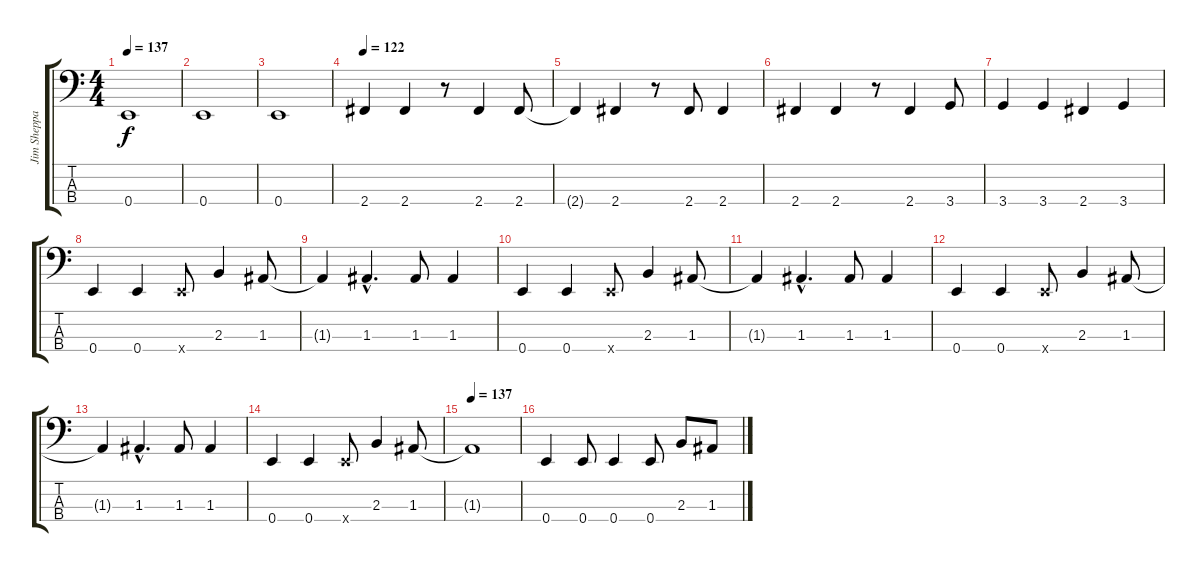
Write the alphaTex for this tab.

\track ("Jim Sheppard" "Jim Sheppa") {instrument electricbassfinger}
\staff {score tabs}
\tuning (G2 D2 A1 E1) {hide}
\ts (4 4)
\tempo 137
\clef f4
\ks c
0.4.1{dy f} |
0.4.1 |
0.4.1 |
\tempo 122
2.4.4 2.4.4 r.8 2.4.4 2.4.8 |
2.4{t}.4 2.4.4 r.8 2.4.8 2.4.4 |
2.4.4 2.4.4 r.8 2.4.4 3.4.8 |
3.4.4 3.4.4 2.4.4 3.4.4 |
0.4.4 0.4.4 0.4{x}.8 2.3.4 1.3.8 |
1.3{t}.4 1.3{hac}.4{d} 1.3.8 1.3.4 |
0.4.4 0.4.4 0.4{x}.8 2.3.4 1.3.8 |
1.3{t}.4 1.3{hac}.4{d} 1.3.8 1.3.4 |
0.4.4 0.4.4 0.4{x}.8 2.3.4 1.3.8 |
1.3{t}.4 1.3{hac}.4{d} 1.3.8 1.3.4 |
0.4.4 0.4.4 0.4{x}.8 2.3.4 1.3.8 |
\tempo 137
1.3{t}.1 |
0.4.4 0.4.8 0.4.4 0.4.8 2.3.8 1.3.8
